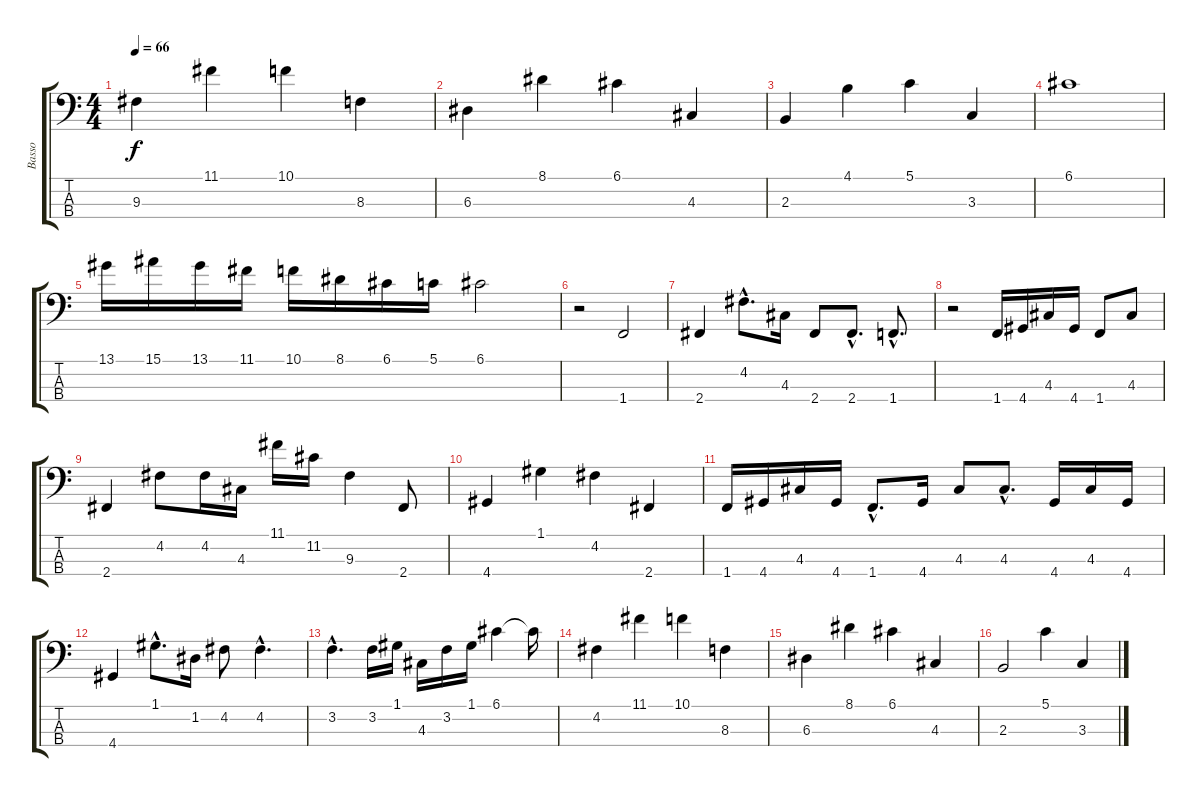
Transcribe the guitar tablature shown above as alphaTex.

\track ("Basso" "Basso") {instrument electricbassfinger}
\staff {score tabs}
\tuning (G2 D2 A1 E1) {hide}
\ts (4 4)
\tempo 66
\clef f4
\ks c
9.3.4{dy f} 11.1.4 10.1.4 8.3.4 |
6.3.4 8.1.4 6.1.4 4.3.4 |
2.3.4 4.1.4 5.1.4 3.3.4 |
6.1.1 |
13.1.16 15.1.16 13.1.16 11.1.16 10.1.16 8.1.16 6.1.16 5.1.16 6.1.2 |
r.2 1.4.2 |
2.4.4 4.2{hac}.8{d} 4.3.16 2.4.8 2.4{hac}.8{d} 1.4{hac}.8{d} |
r.2 1.4.16 4.4.16 4.3.16 4.4.16 1.4.8 4.3.8 |
2.4.4 4.2.8 4.2.16 4.3.16 11.1.16 11.2.16 9.3.4 2.4.8 |
4.4.4 1.1.4 4.2.4 2.4.4 |
1.4.16 4.4.16 4.3.16 4.4.16 1.4{hac}.8{d} 4.4.16 4.3.8 4.3{hac}.8{d} 4.4.16 4.3.16 4.4.16 |
4.4.4 1.1{hac}.8{d} 1.2.16 4.2.8 4.2{hac}.4{d} |
3.2{hac}.4{d} 3.2.16 1.1.16 4.3.16 3.2.16 1.1.16 6.1.4 6.1{t}.16 |
4.2.4 11.1.4 10.1.4 8.3.4 |
6.3.4 8.1.4 6.1.4 4.3.4 |
2.3.2 5.1.4 3.3.4
